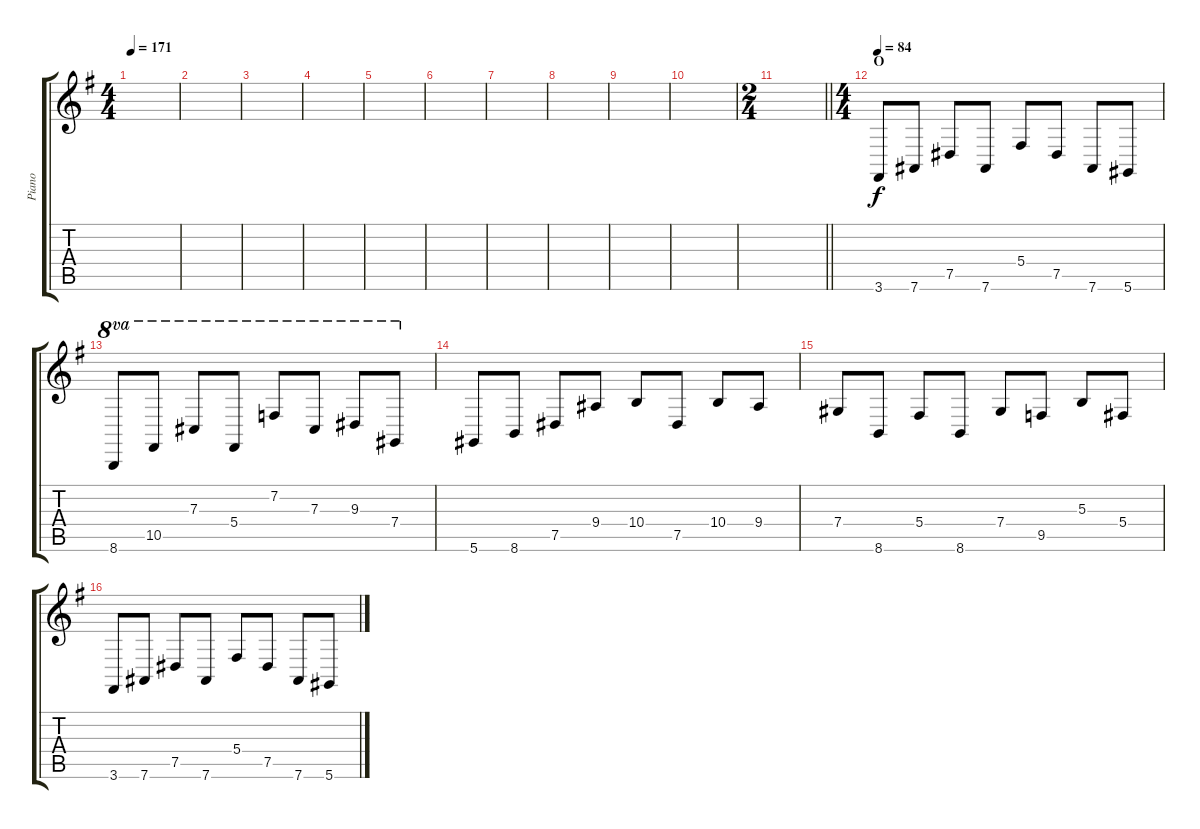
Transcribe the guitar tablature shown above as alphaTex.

\track ("Piano" "Piano") {instrument electricgrandpiano}
\staff {score tabs}
\tuning (Eb4 Bb3 Gb3 Db3 Ab2 Eb2) {hide}
\ts (4 4)
\tempo 171
\clef g2
\ks g
|
|
|
|
|
|
|
|
|
|
\ts (2 4)
\barLineRight lightlight
|
\ts (4 4)
\section ("" "O")
\tempo 84
3.6.8 7.6.8 7.5.8 7.6.8 5.4.8 7.5.8 7.6.8 5.6.8 |
8.6.8{ot 8va} 10.5.8{ot 8va} 7.3.8{ot 8va} 5.4.8{ot 8va} 7.2.8{ot 8va} 7.3.8{ot 8va} 9.3.8{ot 8va} 7.4.8{ot 8va} |
5.6.8 8.6.8 7.5.8 9.4.8 10.4.8 7.5.8 10.4.8 9.4.8 |
7.4.8 8.6.8 5.4.8 8.6.8 7.4.8 9.5.8 5.3.8 5.4.8 |
3.6.8 7.6.8 7.5.8 7.6.8 5.4.8 7.5.8 7.6.8 5.6.8
